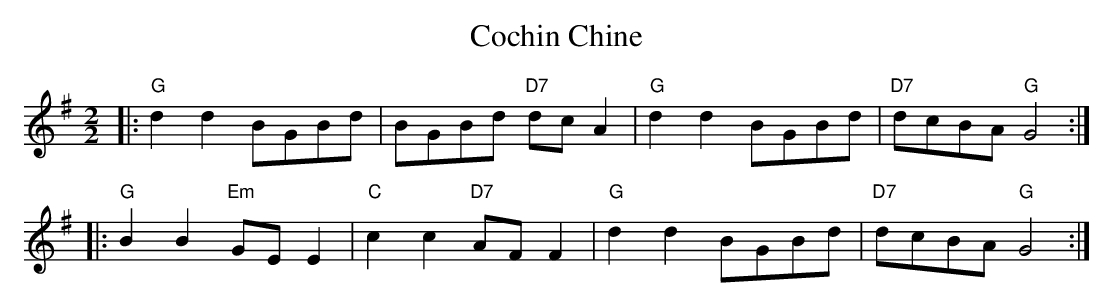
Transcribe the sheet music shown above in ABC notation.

X:1
T:Cochin Chine
M:2/2
L:1/8
K:G
|:\
"G"d2d2 BGBd | BGBd "D7"dcA2 |\
"G"d2d2 BGBd | "D7"dcBA "G"G4 :|
|:\
"G"B2B2 "Em"GEE2 | "C"c2c2 "D7"AFF2 |\
"G"d2d2 BGBd | "D7"dcBA "G"G4 :|
